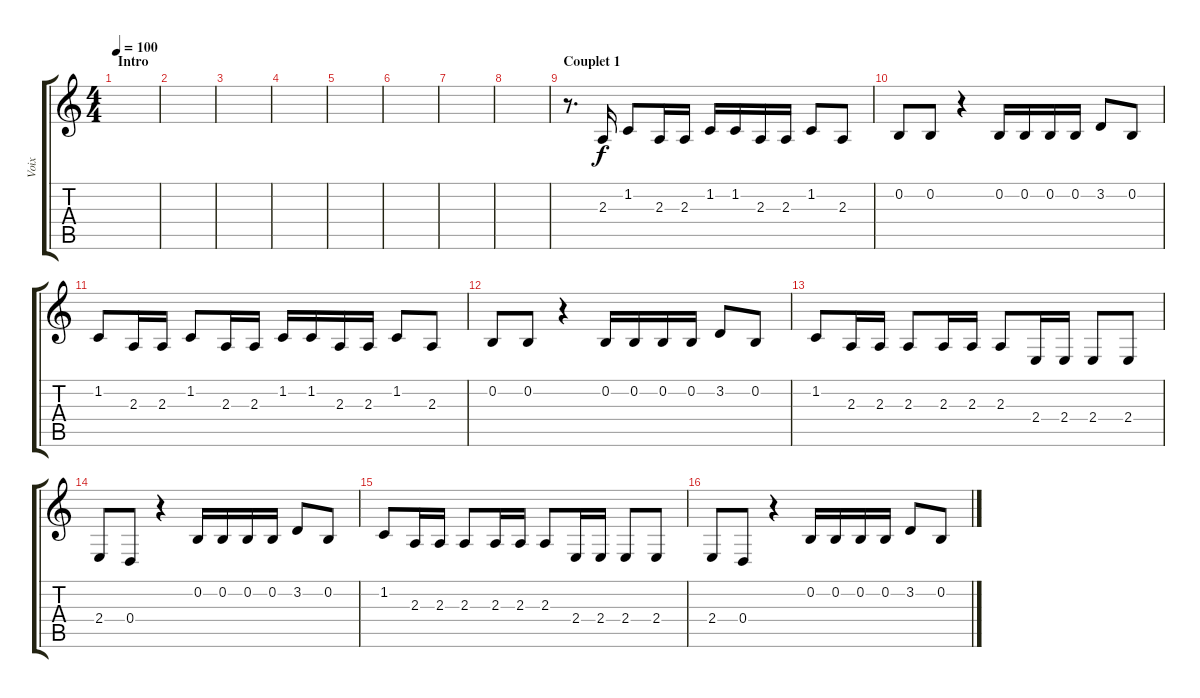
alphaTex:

\track ("Voix" "Voix") {instrument tenorsax}
\staff {score tabs}
\tuning (E4 B3 G3 D3 A2 E2) {hide}
\ts (4 4)
\section ("" "Intro")
\tempo 100
\clef g2
\ks c
|
|
|
|
|
|
|
|
\section ("" "Couplet 1")
r.8{d} 2.3.16 1.2.8 2.3.16 2.3.16 1.2.16 1.2.16 2.3.16 2.3.16 1.2.8 2.3.8 |
0.2.8 0.2.8 r.4 0.2.16 0.2.16 0.2.16 0.2.16 3.2.8 0.2.8 |
1.2.8 2.3.16 2.3.16 1.2.8 2.3.16 2.3.16 1.2.16 1.2.16 2.3.16 2.3.16 1.2.8 2.3.8 |
0.2.8 0.2.8 r.4 0.2.16 0.2.16 0.2.16 0.2.16 3.2.8 0.2.8 |
1.2.8 2.3.16 2.3.16 2.3.8 2.3.16 2.3.16 2.3.8 2.4.16 2.4.16 2.4.8 2.4.8 |
2.4.8 0.4.8 r.4 0.2.16 0.2.16 0.2.16 0.2.16 3.2.8 0.2.8 |
1.2.8 2.3.16 2.3.16 2.3.8 2.3.16 2.3.16 2.3.8 2.4.16 2.4.16 2.4.8 2.4.8 |
2.4.8 0.4.8 r.4 0.2.16 0.2.16 0.2.16 0.2.16 3.2.8 0.2.8
